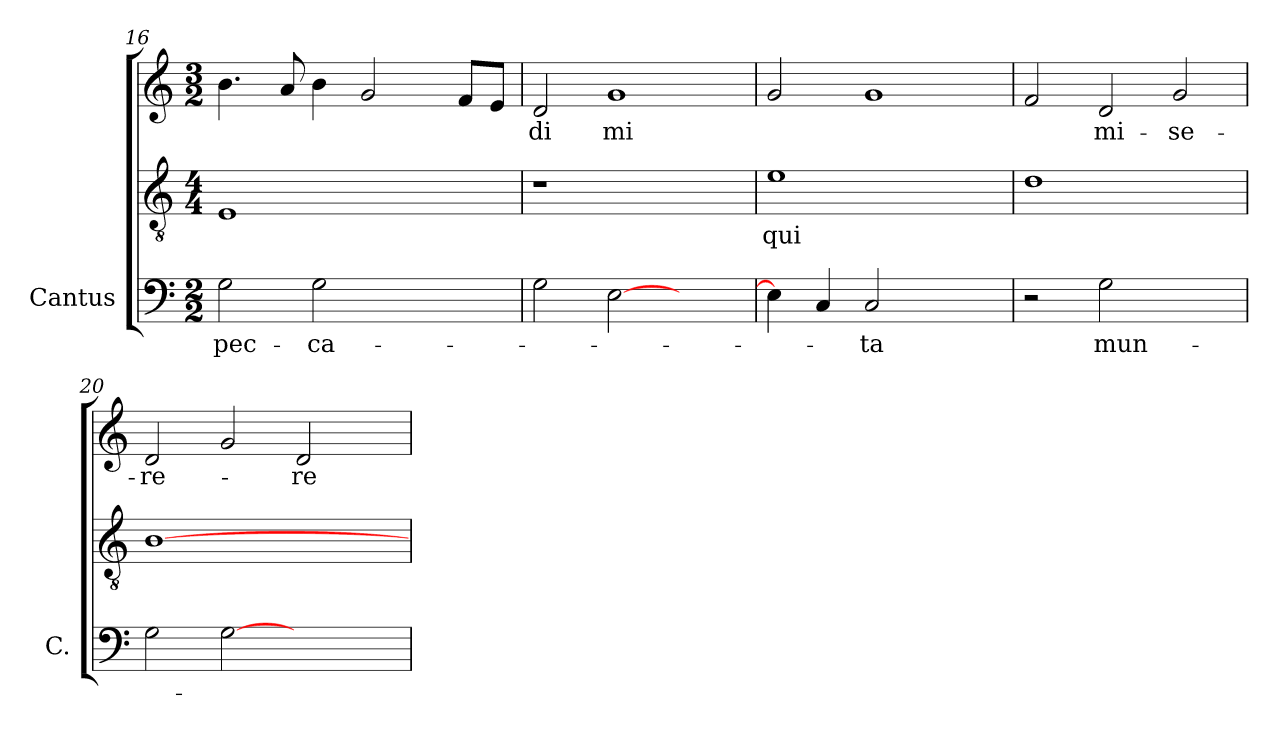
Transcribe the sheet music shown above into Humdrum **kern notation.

**kern	**text	**kern	**text	**kern	**text
*part1	*part1	*part1	*part1	*part1	*part1
*staff3	*staff3	*staff2	*staff2	*staff1	*staff1
*I"Cantus	*	*	*	*	*
*I'C.	*	*	*	*	*
*clefF4	*	*clefGv2	*	*clefG2	*
*k[]	*	*k[]	*	*k[]	*
*M2/2	*	*M4/4	*	*M3/2	*
=16	=16	=16	=16	=16	=16
2G\	pec-	1E	.	4.b\	.
.	.	.	.	8a/	.
2G\	-ca-	.	.	4b\	.
.	.	.	.	2g/	.
2ryy	.	2ryy	.	.	.
.	.	.	.	8f/L	.
.	.	.	.	8e/J	.
=17	=17	=17	=17	=17	=17
2G\	.	1r	.	2d/	di
[2E\	.	.	.	1g	mi
2ryy	.	2ryy	.	.	.
=18	=18	=18	=18	=18	=18
4E\]	.	1e	qui	2g/	.
4C/	.	.	.	.	.
2C/	-ta	.	.	1g	.
2ryy	.	2ryy	.	.	.
=19	=19	=19	=19	=19	=19
2r	.	1d	.	2f/	.
2G\	mun-	.	.	2d/	mi-
2ryy	.	2ryy	.	2g/	-se-
=20	=20	=20	=20	=20	=20
2G\	.	[1B	.	2d/	-re-
[2G\	.	.	.	2g/	.
2ryy	.	2ryy	.	2d/	-re
=	=	=	=	=	=
*-	*-	*-	*-	*-	*-
